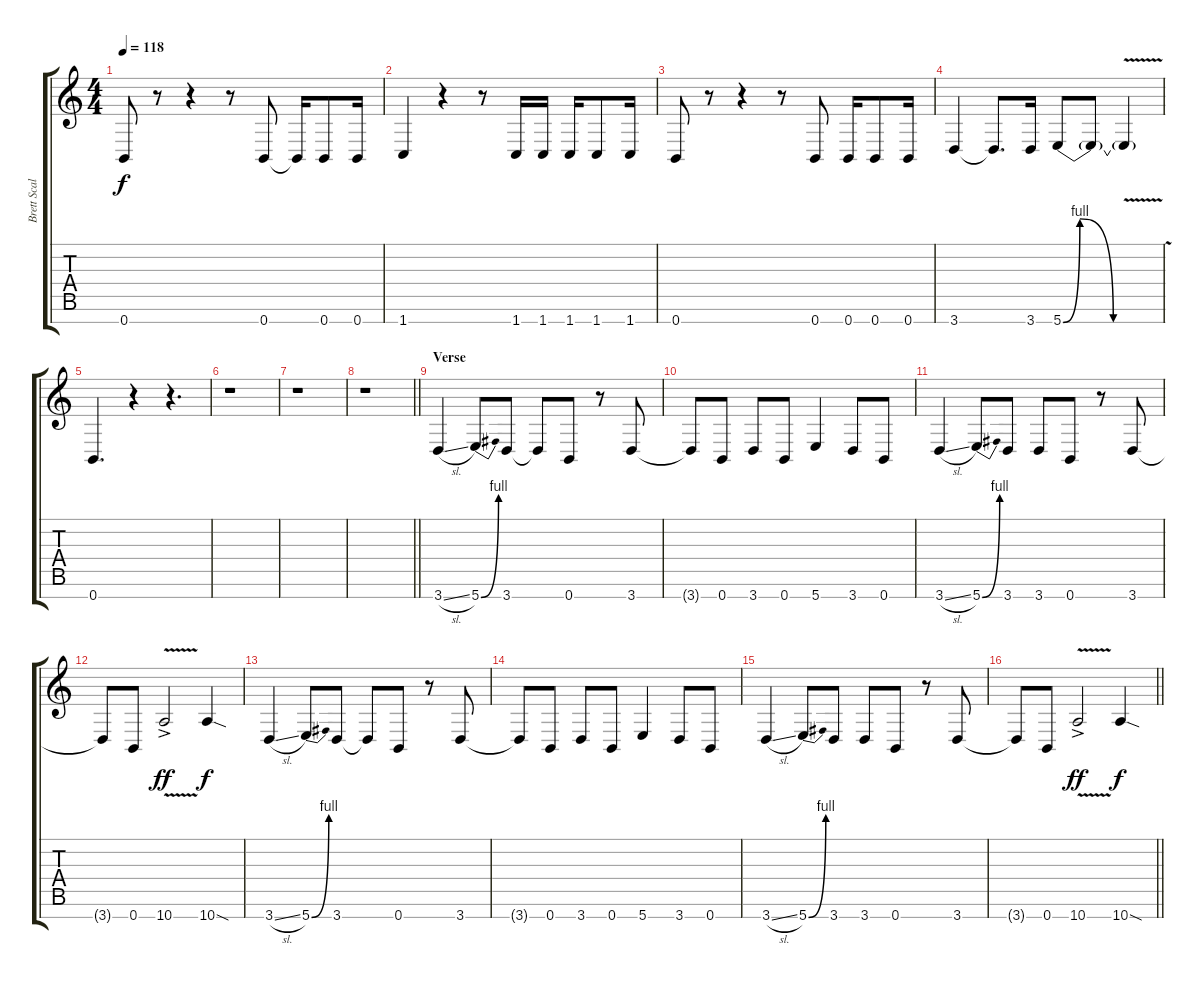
\track ("Brett Scallions (Rhythm Guitar)" "Brett Scal") {instrument overdrivenguitar}
\staff {score tabs}
\tuning (E4 B3 G3 D3 A2 E2 B1) {hide}
\ts (4 4)
\tempo 118
\clef g2
\ks c
0.7.8{dy f} r.8 r.4 r.8 0.7.8 0.7{t}.16 0.7.8 0.7.16 |
1.7.4 r.4 r.8 1.7.16 1.7.16 1.7.16 1.7.8 1.7.16 |
0.7.8 r.8 r.4 r.8 0.7.8 0.7.16 0.7.8 0.7.16 |
3.7.4 3.7{t}.8{d} 3.7.16 5.7{be (custom 0 0 10 4 30 0 60 0)}.8 5.7{t}.8 5.7{v t}.4 |
0.7.4{d} r.4 r.4{d} |
r.1 |
r.1 |
\barLineRight lightlight
r.1 |
\section ("" "Verse")
3.7{sl}.4 5.7{be (bend 0 0 60 4)}.8 3.7.8 3.7{t}.8 0.7.8 r.8 3.7.8 |
3.7{t}.8 0.7.8 3.7.8 0.7.8 5.7.4 3.7.8 0.7.8 |
3.7{sl}.4 5.7{be (bend 0 0 60 4)}.8 3.7.8 3.7.8 0.7.8 r.8 3.7.8 |
3.7{t}.8 0.7.8 10.7{v ac}.2{dy ff} 10.7{sod}.4{dy f} |
3.7{sl}.4 5.7{be (bend 0 0 60 4)}.8 3.7.8 3.7{t}.8 0.7.8 r.8 3.7.8 |
3.7{t}.8 0.7.8 3.7.8 0.7.8 5.7.4 3.7.8 0.7.8 |
3.7{sl}.4 5.7{be (bend 0 0 60 4)}.8 3.7.8 3.7.8 0.7.8 r.8 3.7.8 |
\barLineRight lightlight
3.7{t}.8 0.7.8 10.7{v ac}.2{dy ff} 10.7{sod}.4{dy f}
